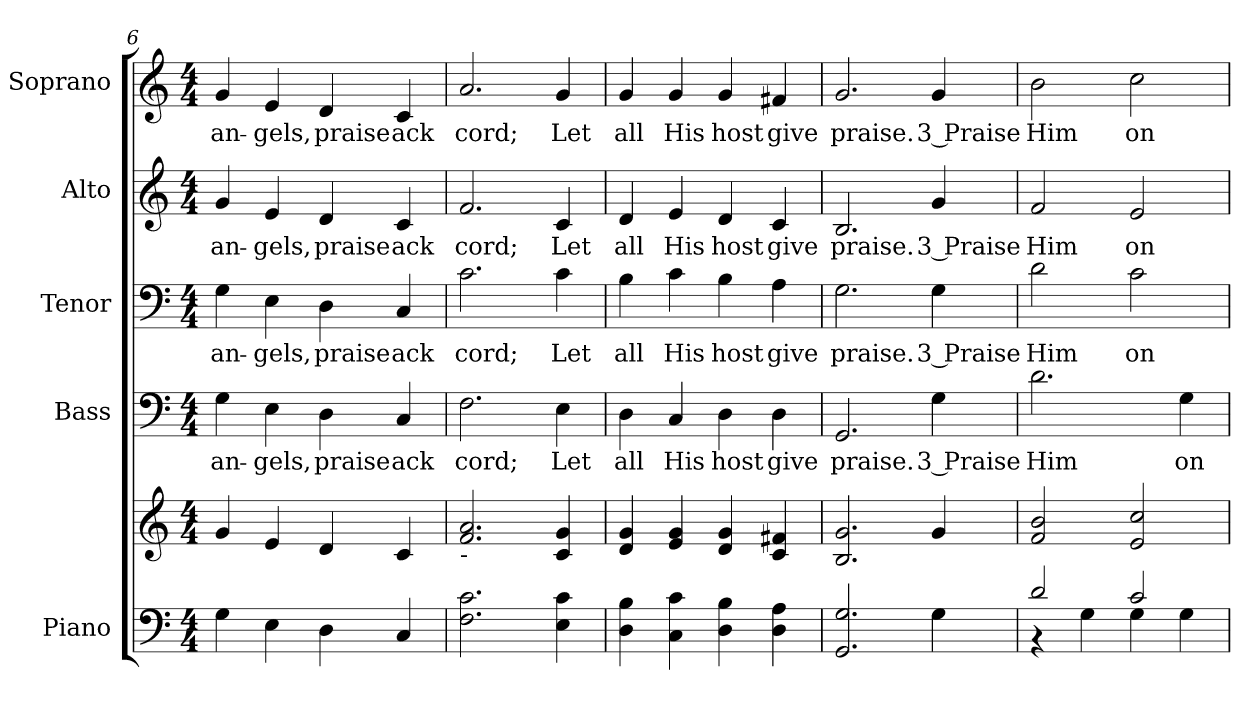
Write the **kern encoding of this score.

**kern	**kern	**kern	**text	**kern	**text	**kern	**text	**kern	**text
*part5	*part5	*part4	*part4	*part3	*part3	*part2	*part2	*part1	*part1
*staff6	*staff5	*staff4	*staff4	*staff3	*staff3	*staff2	*staff2	*staff1	*staff1
*I"Piano	*	*I"Bass	*	*I"Tenor	*	*I"Alto	*	*I"Soprano	*
*I'Pno.	*	*I'B.	*	*I'T.	*	*I'A.	*	*I'S.	*
*clefF4	*clefG2	*clefF4	*	*clefF4	*	*clefG2	*	*clefG2	*
*k[]	*k[]	*k[]	*	*k[]	*	*k[]	*	*k[]	*
*C:	*C:	*C:	*	*C:	*	*C:	*	*C:	*
*M4/4	*M4/4	*M4/4	*	*M4/4	*	*M4/4	*	*M4/4	*
=6	=6	=6	=6	=6	=6	=6	=6	=6	=6
!	!	!	!LO:LY:b:color=#000000	!	!	!	!	!	!
!	!	!	!	!	!LO:LY:b:color=#000000	!	!	!	!
!	!	!	!	!	!	!	!LO:LY:b:color=#000000	!	!
!	!	!	!	!	!	!	!	!	!LO:LY:b:color=#000000
4Gi\	4gi/	4Gi\	an-	4Gi\	an-	4gi/	an-	4gi/	an-
!	!	!	!LO:LY:b:color=#000000	!	!	!	!	!	!
!	!	!	!	!	!LO:LY:b:color=#000000	!	!	!	!
!	!	!	!	!	!	!	!LO:LY:b:color=#000000	!	!
!	!	!	!	!	!	!	!	!	!LO:LY:b:color=#000000
4Ei\	4ei/	4Ei\	-gels,	4Ei\	-gels,	4ei/	-gels,	4ei/	-gels,
!	!	!	!LO:LY:b:color=#000000	!	!	!	!	!	!
!	!	!	!	!	!LO:LY:b:color=#000000	!	!	!	!
!	!	!	!	!	!	!	!LO:LY:b:color=#000000	!	!
!	!	!	!	!	!	!	!	!	!LO:LY:b:color=#000000
4Di\	4di/	4Di\	praise	4Di\	praise	4di/	praise	4di/	praise
!	!	!	!LO:LY:b:color=#000000	!	!	!	!	!	!
!	!	!	!	!	!LO:LY:b:color=#000000	!	!	!	!
!	!	!	!	!	!	!	!LO:LY:b:color=#000000	!	!
!	!	!	!	!	!	!	!	!	!LO:LY:b:color=#000000
4Ci/	4ci/	4Ci/	ack	4Ci/	ack	4ci/	ack	4ci/	ack
!!LO:PB:g=z
=7	=7	=7	=7	=7	=7	=7	=7	=7	=7
!	!	!	!LO:LY:b:color=#000000	!	!	!	!	!	!
!	!	!	!	!	!LO:LY:b:color=#000000	!	!	!	!
!	!	!	!	!	!	!	!LO:LY:b:color=#000000	!	!
!	!LO:TX:b:t=-	!	!	!	!	!	!	!	!
!	!	!	!	!	!	!	!	!	!LO:LY:b:color=#000000
2.Fi\ 2.ci	2.fi/ 2.ai	2.Fi\	cord;	2.ci\	cord;	2.fi/	cord;	2.ai/	cord;
!	!	!	!LO:LY:b:color=#000000	!	!	!	!	!	!
!	!	!	!	!	!LO:LY:b:color=#000000	!	!	!	!
!	!	!	!	!	!	!	!LO:LY:b:color=#000000	!	!
!	!	!	!	!	!	!	!	!	!LO:LY:b:color=#000000
4Ei\ 4ci	4ci/ 4gi	4Ei\	Let	4ci\	Let	4ci/	Let	4gi/	Let
=8	=8	=8	=8	=8	=8	=8	=8	=8	=8
!	!	!	!LO:LY:b:color=#000000	!	!	!	!	!	!
!	!	!	!	!	!LO:LY:b:color=#000000	!	!	!	!
!	!	!	!	!	!	!	!LO:LY:b:color=#000000	!	!
!	!	!	!	!	!	!	!	!	!LO:LY:b:color=#000000
4Di\ 4Bi	4di/ 4gi	4Di\	all	4Bi\	all	4di/	all	4gi/	all
!	!	!	!LO:LY:b:color=#000000	!	!	!	!	!	!
!	!	!	!	!	!LO:LY:b:color=#000000	!	!	!	!
!	!	!	!	!	!	!	!LO:LY:b:color=#000000	!	!
!	!	!	!	!	!	!	!	!	!LO:LY:b:color=#000000
4Ci\ 4ci	4ei/ 4gi	4Ci/	His	4ci\	His	4ei/	His	4gi/	His
!	!	!	!LO:LY:b:color=#000000	!	!	!	!	!	!
!	!	!	!	!	!LO:LY:b:color=#000000	!	!	!	!
!	!	!	!	!	!	!	!LO:LY:b:color=#000000	!	!
!	!	!	!	!	!	!	!	!	!LO:LY:b:color=#000000
4Di\ 4Bi	4di/ 4gi	4Di\	host	4Bi\	host	4di/	host	4gi/	host
!	!	!	!LO:LY:b:color=#000000	!	!	!	!	!	!
!	!	!	!	!	!LO:LY:b:color=#000000	!	!	!	!
!	!	!	!	!	!	!	!LO:LY:b:color=#000000	!	!
!	!	!	!	!	!	!	!	!	!LO:LY:b:color=#000000
4Di\ 4Ai	4ci/ 4f#Xi	4Di\	give	4Ai\	give	4ci/	give	4f#Xi/	give
=9	=9	=9	=9	=9	=9	=9	=9	=9	=9
!	!	!	!LO:LY:b:color=#000000	!	!	!	!	!	!
!	!	!	!	!	!LO:LY:b:color=#000000	!	!	!	!
!	!	!	!	!	!	!	!LO:LY:b:color=#000000	!	!
!	!	!	!	!	!	!	!	!	!LO:LY:b:color=#000000
2.GGi/ 2.Gi	2.Bi/ 2.gi	2.GGi/	praise.	2.Gi\	praise.	2.Bi/	praise.	2.gi/	praise.
!	!	!	!LO:LY:b:color=#000000	!	!	!	!	!	!
!	!	!	!	!	!LO:LY:b:color=#000000	!	!	!	!
!	!	!	!	!	!	!	!LO:LY:b:color=#000000	!	!
!	!	!	!	!	!	!	!	!	!LO:LY:b:color=#000000
4Gi\	4gi/	4Gi\	3 Praise	4Gi\	3 Praise	4gi/	3 Praise	4gi/	3 Praise
!!LO:PB:g=z
=10	=10	=10	=10	=10	=10	=10	=10	=10	=10
*^	*	*	*	*	*	*	*	*	*
!	!	!	!	!LO:LY:b:color=#000000	!	!	!	!	!	!
!	!	!	!	!	!	!LO:LY:b:color=#000000	!	!	!	!
!	!	!	!	!	!	!	!	!LO:LY:b:color=#000000	!	!
!	!	!	!	!	!	!	!	!	!	!LO:LY:b:color=#000000
2di/	4r	2fi/ 2bi	2.di\	Him	2di\	Him	2fi/	Him	2bi\	Him
.	4Gi\	.	.	.	.	.	.	.	.	.
!	!	!	!	!	!	!LO:LY:b:color=#000000	!	!	!	!
!	!	!	!	!	!	!	!	!LO:LY:b:color=#000000	!	!
!	!	!	!	!	!	!	!	!	!	!LO:LY:b:color=#000000
2ci/	4Gi\	2ei/ 2cci	.	.	2ci\	on	2ei/	on	2cci\	on
!	!	!	!	!LO:LY:b:color=#000000	!	!	!	!	!	!
.	4Gi\	.	4Gi\	on	.	.	.	.	.	.
*v	*v	*	*	*	*	*	*	*	*	*
=	=	=	=	=	=	=	=	=	=
*-	*-	*-	*-	*-	*-	*-	*-	*-	*-
